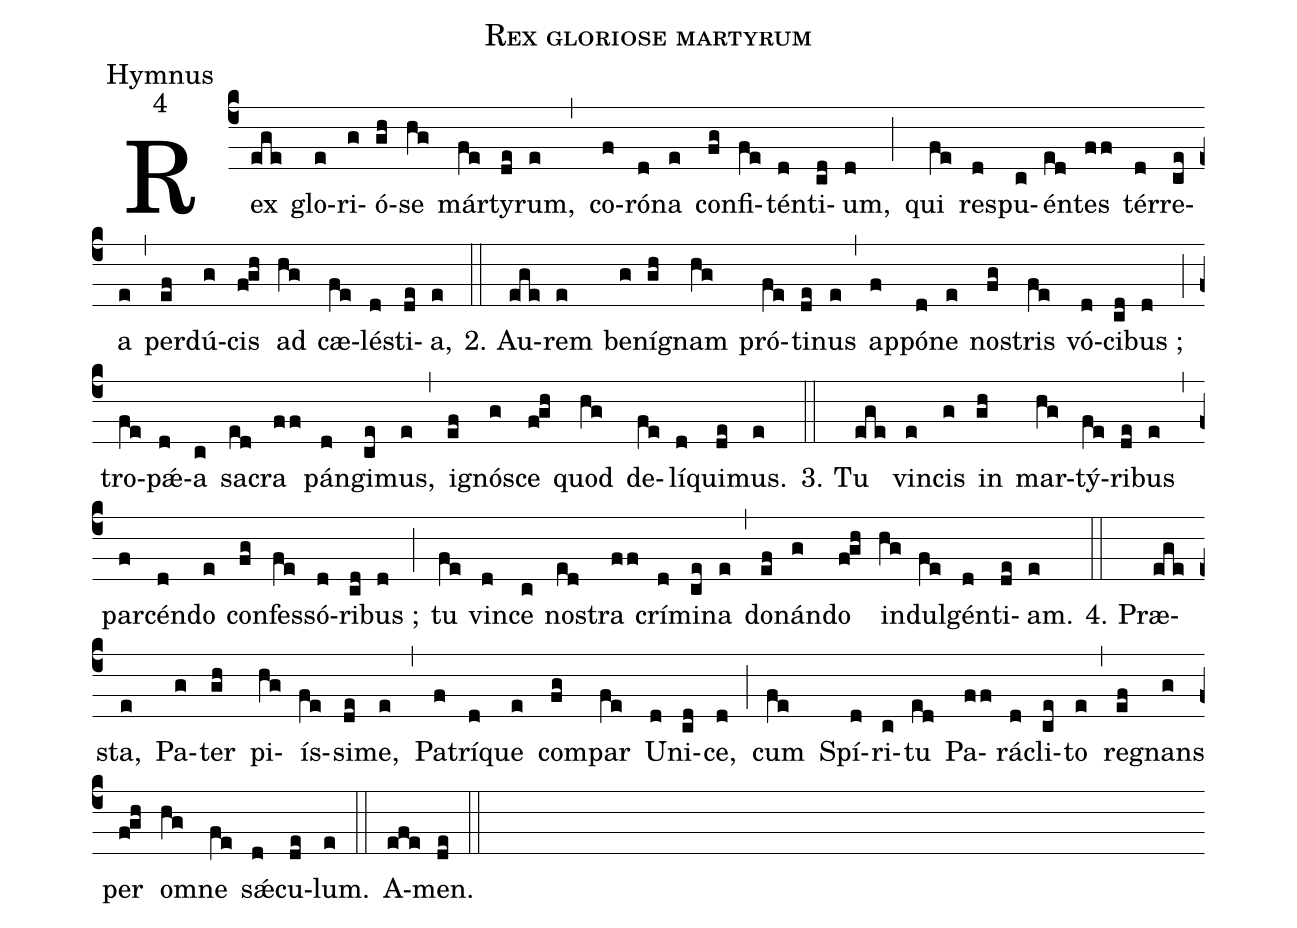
name:Rex gloriose martyrum;
office-part:Hymnus;
mode:4;
%%
(c4)Rex(ege) glo(e)ri(g)ó(gh)se(hg) már(fe)ty(de)rum,(e) (,)
co(f)ró(d)na(e) con(fg)fi(fe)tén(d)ti(cd)um,(d) (;)
qui(fe) re(d)spu(c)én(ed)tes(ff) tér(d)re(ce)a(e) (,)
per(ef)dú(g)cis(f!gh) ad(hg) cæ(fe)lé(d)sti(de)a,(e) (::)

2. Au(ege)rem(e) be(g)ní(gh)gnam(hg) pró(fe)ti(de)nus(e) (,)
ap(f)pó(d)ne(e) no(fg)stris(fe) vó(d)ci(cd)bus ;(d) (;)
tro(fe)p<sp>'ae</sp>(d)a(c) sa(ed)cra(ff) pán(d)gi(ce)mus,(e) (,)
i(ef)gnó(g)sce(f!gh) quod(hg) de(fe)lí(d)qui(de)mus.(e) (::)

3. Tu(ege) vin(e)cis(g) in(gh) mar(hg)tý(fe)ri(de)bus(e) (,)
par(f)cén(d)do(e) con(fg)fes(fe)só(d)ri(cd)bus ;(d) (;)
tu(fe) vin(d)ce(c) no(ed)stra(ff) crí(d)mi(ce)na(e) (,)
do(ef)nán(g)do(f!gh) in(hg)dul(fe)gén(d)ti(de)am.(e) (::)

4. Præ(ege)sta,(e) Pa(g)ter(gh) pi(hg)ís(fe)si(de)me,(e) (,)
Pa(f)trí(d)que(e) com(fg)par(fe) U(d)ni(cd)ce,(d) (;)
cum(fe) Spí(d)ri(c)tu(ed) Pa(ff)rá(d)cli(ce)to(e) (,)
re(ef)gnans(g) per(f!gh) om(hg)ne(fe) s<sp>'ae</sp>(d)cu(de)lum.(e) (::)
A(efe)men.(de) (::)
